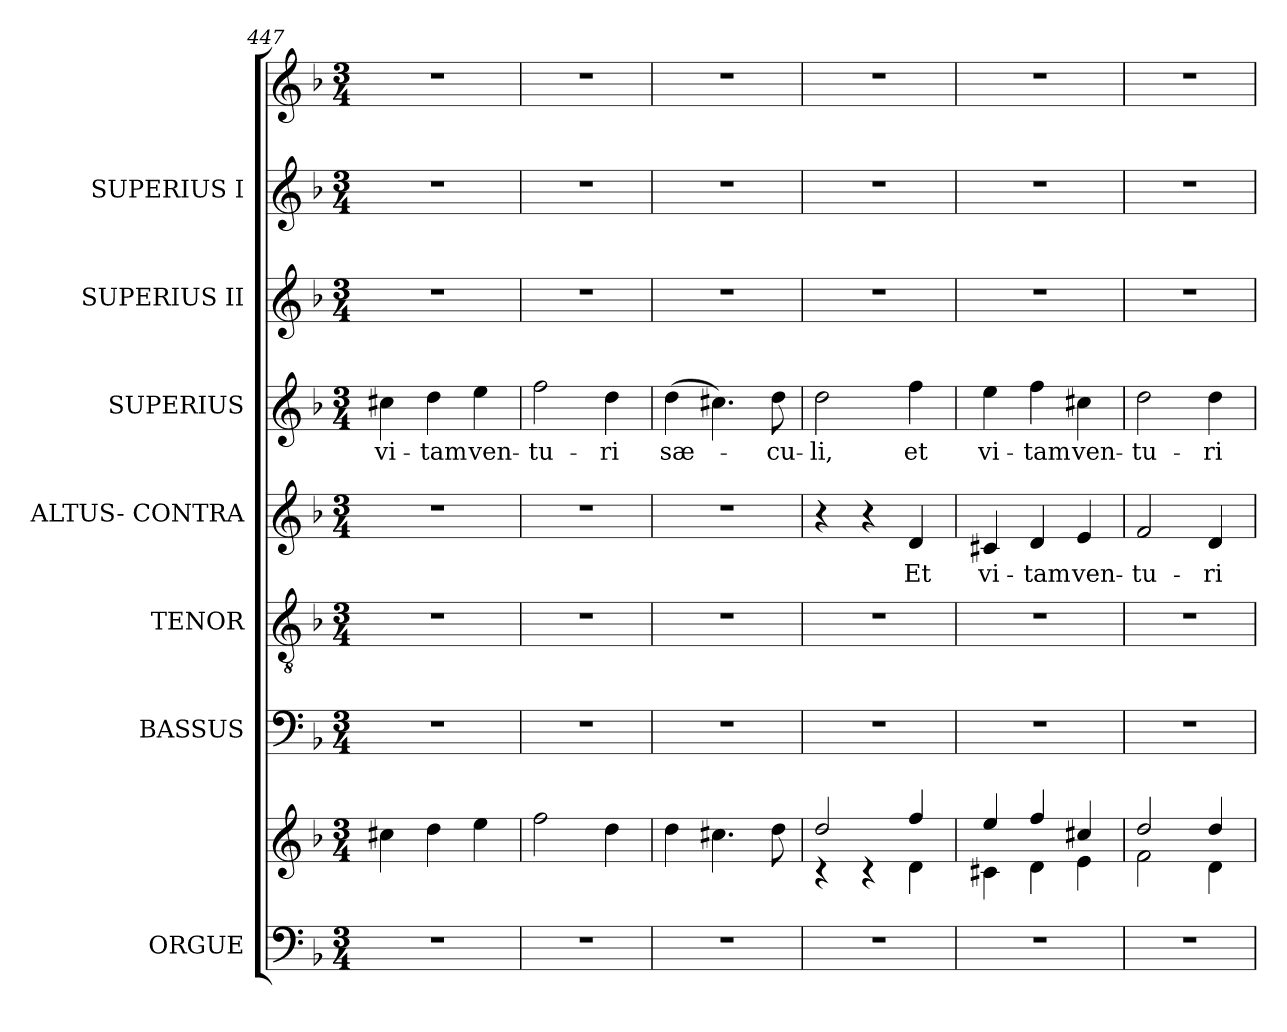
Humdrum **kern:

**kern	**kern	**kern	**kern	**kern	**text	**kern	**text	**kern	**kern	**kern
*part8	*part8	*part7	*part6	*part5	*part5	*part4	*part4	*part3	*part2	*part1
*staff9	*staff8	*staff7	*staff6	*staff5	*staff5	*staff4	*staff4	*staff3	*staff2	*staff1
*I"ORGUE	*	*I"BASSUS	*I"TENOR	*I"ALTUS- CONTRA	*	*I"SUPERIUS	*	*I"SUPERIUS II	*I"SUPERIUS I	*
*	*	*	*	*	*	*	*	*I'S II	*I'S I	*
*clefF4	*clefG2	*clefF4	*clefGv2	*clefG2	*	*clefG2	*	*clefG2	*clefG2	*clefG2
*k[b-]	*k[b-]	*k[b-]	*k[b-]	*k[b-]	*	*k[b-]	*	*k[b-]	*k[b-]	*k[b-]
*d:	*d:	*d:	*d:	*d:	*	*d:	*	*d:	*d:	*d:
*M3/4	*M3/4	*M3/4	*M3/4	*M3/4	*	*M3/4	*	*M3/4	*M3/4	*M3/4
=447	=447	=447	=447	=447	=447	=447	=447	=447	=447	=447
!	!	!	!	!	!	!	!LO:LY:b	!	!	!
2.r	4cc#X\	2.r	2.r	2.r	.	4cc#X\	vi-	2.r	2.r	2.r
!	!	!	!	!	!	!	!LO:LY:b	!	!	!
.	4dd\	.	.	.	.	4dd\	-tam	.	.	.
!	!	!	!	!	!	!	!LO:LY:b	!	!	!
.	4ee\	.	.	.	.	4ee\	ven-	.	.	.
=448	=448	=448	=448	=448	=448	=448	=448	=448	=448	=448
!	!	!	!	!	!	!	!LO:LY:b	!	!	!
2.r	2ff\	2.r	2.r	2.r	.	2ff\	-tu-	2.r	2.r	2.r
!	!	!	!	!	!	!	!LO:LY:b	!	!	!
.	4dd\	.	.	.	.	4dd\	-ri	.	.	.
=449	=449	=449	=449	=449	=449	=449	=449	=449	=449	=449
!	!	!	!	!	!	!	!LO:LY:b	!	!	!
2.r	4dd\	2.r	2.r	2.r	.	(>4dd\	sæ-	2.r	2.r	2.r
.	4.cc#X\	.	.	.	.	4.cc#X\)	.	.	.	.
!	!	!	!	!	!	!	!LO:LY:b	!	!	!
.	8dd\	.	.	.	.	8dd\	-cu-	.	.	.
!!LO:PB:g=z
=450	=450	=450	=450	=450	=450	=450	=450	=450	=450	=450
*	*^	*	*	*	*	*	*	*	*	*
!	!	!	!	!	!	!	!	!LO:LY:b	!	!	!
2.r	2dd/	4rc	2.r	2.r	4r	.	2dd\	-li,	2.r	2.r	2.r
.	.	4rc	.	.	4r	.	.	.	.	.	.
!	!	!	!	!	!	!LO:LY:b	!	!LO:LY:b	!	!	!
.	4ff/	4d\	.	.	4d/	Et	4ff\	et	.	.	.
=451	=451	=451	=451	=451	=451	=451	=451	=451	=451	=451	=451
!	!	!	!	!	!	!LO:LY:b	!	!LO:LY:b	!	!	!
2.r	4ee/	4c#X\	2.r	2.r	4c#X/	vi-	4ee\	vi-	2.r	2.r	2.r
!	!	!	!	!	!	!LO:LY:b	!	!LO:LY:b	!	!	!
.	4ff/	4d\	.	.	4d/	-tam	4ff\	-tam	.	.	.
!	!	!	!	!	!	!LO:LY:b	!	!LO:LY:b	!	!	!
.	4cc#X/	4e\	.	.	4e/	ven-	4cc#X\	ven-	.	.	.
=452	=452	=452	=452	=452	=452	=452	=452	=452	=452	=452	=452
!	!	!	!	!	!	!LO:LY:b	!	!LO:LY:b	!	!	!
2.r	2dd/	2f\	2.r	2.r	2f/	-tu-	2dd\	-tu-	2.r	2.r	2.r
!	!	!	!	!	!	!LO:LY:b	!	!LO:LY:b	!	!	!
.	4dd/	4d\	.	.	4d/	-ri	4dd\	-ri	.	.	.
*	*v	*v	*	*	*	*	*	*	*	*	*
=	=	=	=	=	=	=	=	=	=	=
*-	*-	*-	*-	*-	*-	*-	*-	*-	*-	*-
